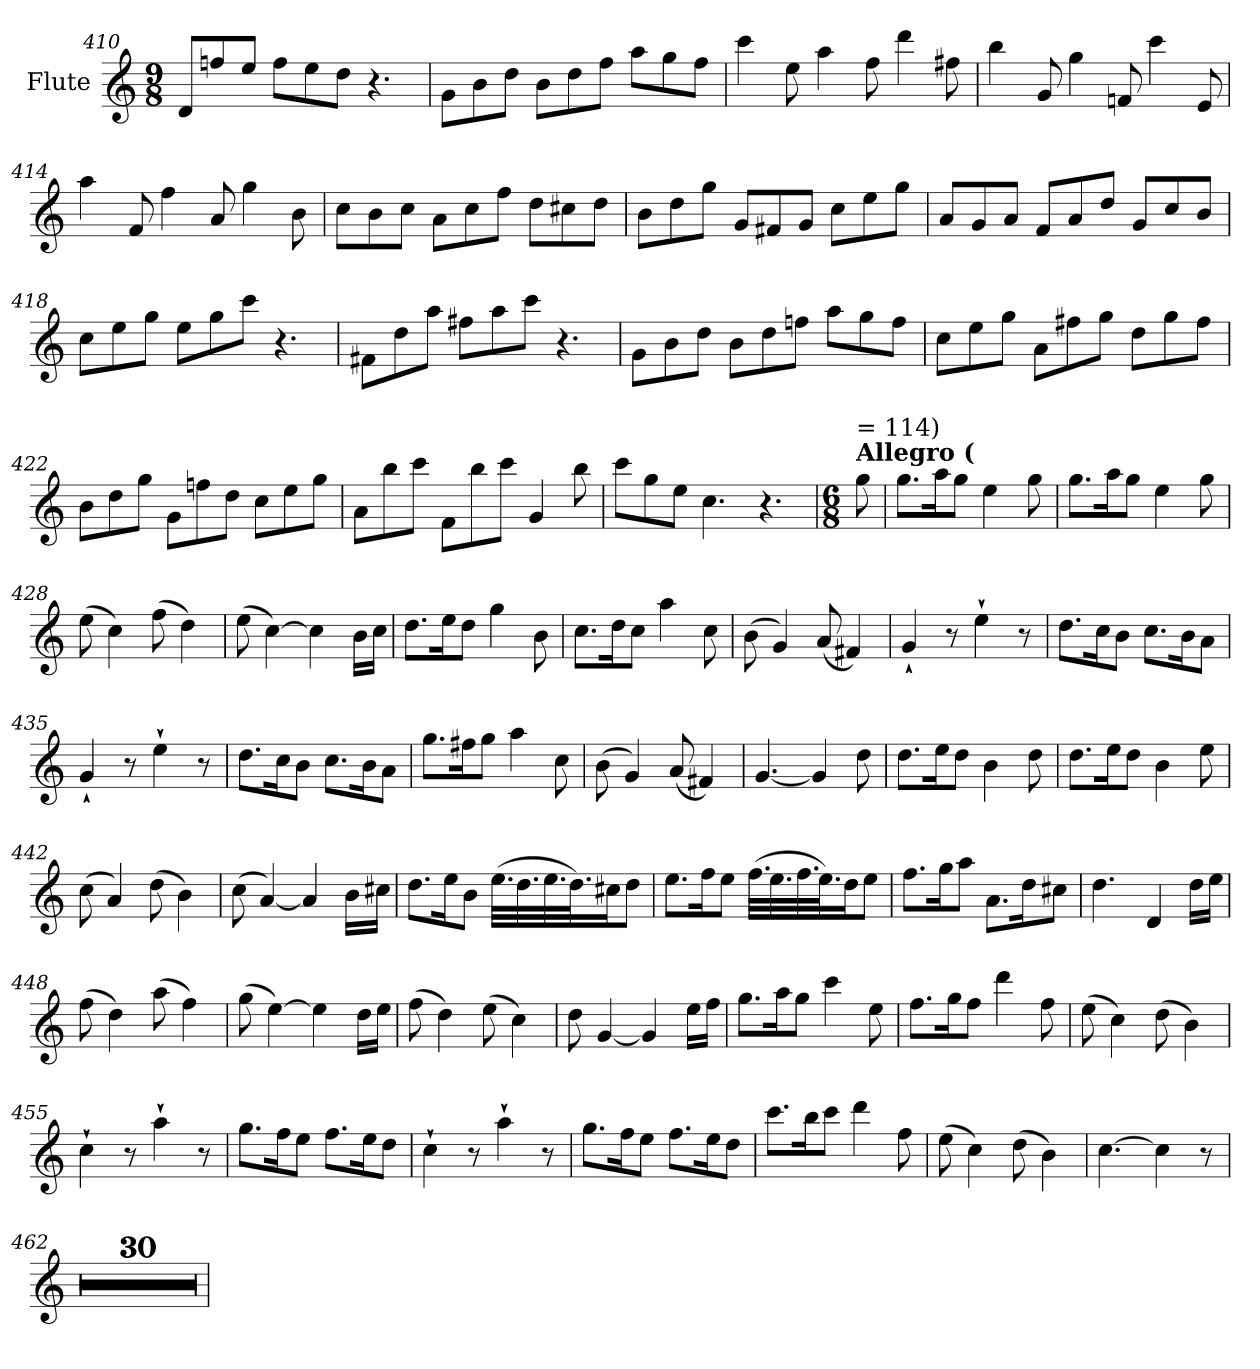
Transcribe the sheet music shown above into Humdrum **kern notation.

**kern
*part1
*staff1
*I"Flute
*I'Fl.
*clefG2
*k[]
*M9/8
=410
8d/L
8ffn/
8ee/J
8ff\L
8ee\
8dd\J
4.r
=411
8g\L
8b\
8dd\J
8b\L
8dd\
8ff\J
8aa\L
8gg\
8ff\J
=412
4ccc\
8ee\
4aa\
8ff\
4ddd\
8ff#X\
=413
4bb\
8g/
4gg\
8fn/
4ccc\
8e/
!!LO:LB:g=z
=414
4aa\
8f/
4ff\
8a/
4gg\
8b\
=415
8cc\L
8b\
8cc\J
8a\L
8cc\
8ff\J
8dd\L
8cc#X\
8dd\J
=416
8b\L
8dd\
8gg\J
8g/L
8f#X/
8g/J
8cc\L
8ee\
8gg\J
=417
8a/L
8g/
8a/J
8f/L
8a/
8dd/J
8g/L
8cc/
8b/J
=418
8cc\L
8ee\
8gg\J
8ee\L
8gg\
8ccc\J
4.r
!!LO:LB:g=z
=419
8f#X\L
8dd\
8aa\J
8ff#X\L
8aa\
8ccc\J
4.r
=420
8g\L
8b\
8dd\J
8b\L
8dd\
8ffn\J
8aa\L
8gg\
8ff\J
=421
8cc\L
8ee\
8gg\J
8a\L
8ff#X\
8gg\J
8dd\L
8gg\
8ff#\J
=422
8b\L
8dd\
8gg\J
8g\L
8ffn\
8dd\J
8cc\L
8ee\
8gg\J
!!LO:LB:g=z
=423
8a\L
8bb\
8ccc\J
8f\L
8bb\
8ccc\J
4g/
8bb\
=424
8ccc\L
8gg\
8ee\J
4.cc\
4.r
=425
*M6/8
!LO:TX:a:B:t=Allegro (
!LO:TX:a:t== 114)
8gg\
=426
8.gg\L
16aa\K
8gg\J
4ee\
8gg\
=427
8.gg\L
16aa\K
8gg\J
4ee\
8gg\
=428
(8ee\
4cc\)
(8ff\
4dd\)
=429
(8ee\
[4cc\)
4cc\]
16b\LL
16cc\JJ
!!LO:LB:g=z
=430
8.dd\L
16ee\K
8dd\J
4gg\
8b\
=431
8.cc\L
16dd\K
8cc\J
4aa\
8cc\
=432
(8b\
4g/)
(8a/
4f#X/)
=433
4g`/
8r
4ee`\
8r
=434
8.dd\L
16cc\K
8b\J
8.cc\L
16b\K
8a\J
=435
4g`/
8r
4ee`\
8r
=436
8.dd\L
16cc\K
8b\J
8.cc\L
16b\K
8a\J
!!LO:LB:g=z
=437
8.gg\L
16ff#X\K
8gg\J
4aa\
8cc\
=438
(8b\
4g/)
(8a/
4f#X/)
=439
[4.g/
4g/]
8dd\
=440
8.dd\L
16ee\K
8dd\J
4b\
8dd\
=441
8.dd\L
16ee\K
8dd\J
4b\
8ee\
=442
(8cc\
4a/)
(8dd\
4b\)
=443
(8cc\
[4a/)
4a/]
16b\LL
16cc#X\JJ
!!LO:LB:g=z
=444
8.dd\L
16ee\K
8b\J
(32.ee\LLL
32.dd\
32.ee\
32.dd\J)
16cc#X\J
8dd\J
=445
8.ee\L
16ff\K
8ee\J
(32.ff\LLL
32.ee\
32.ff\
32.ee\J)
16dd\J
8ee\J
=446
8.ff\L
16gg\K
8aa\J
8.a\L
16dd\K
8cc#X\J
=447
4.dd\
4d/
16dd\LL
16ee\JJ
=448
(8ff\
4dd\)
(8aa\
4ff\)
!!LO:LB:g=z
=449
(8gg\
[4ee\)
4ee\]
16dd\LL
16ee\JJ
=450
(8ff\
4dd\)
(8ee\
4cc\)
=451
8dd\
[4g/
4g/]
16ee\LL
16ff\JJ
=452
8.gg\L
16aa\K
8gg\J
4ccc\
8ee\
=453
8.ff\L
16gg\K
8ff\J
4ddd\
8ff\
=454
(8ee\
4cc\)
(8dd\
4b\)
=455
4cc`\
8r
4aa`\
8r
=456
8.gg\L
16ff\K
8ee\J
8.ff\L
16ee\K
8dd\J
!!LO:LB:g=z
=457
4cc`\
8r
4aa`\
8r
=458
8.gg\L
16ff\K
8ee\J
8.ff\L
16ee\K
8dd\J
=459
8.ccc\L
16bb\K
8ccc\J
4ddd\
8ff\
=460
(8ee\
4cc\)
(8dd\
4b\)
=461
[4.cc\
4cc\]
8r
=462
2.r
=463
2.r
=464
2.r
=465
2.r
=466
2.r
=467
2.r
=468
2.r
!!LO:PB:g=z
=469
2.r
=470
2.r
=471
2.r
=472
2.r
=473
2.r
=474
2.r
=475
2.r
=476
2.r
=477
2.r
=478
2.r
=479
2.r
=480
2.r
=481
2.r
=482
2.r
=483
2.r
=484
2.r
=485
2.r
=486
2.r
!!LO:LB:g=z
=487
2.r
=488
2.r
=489
2.r
=490
2.r
=491
2.r
=
*-
